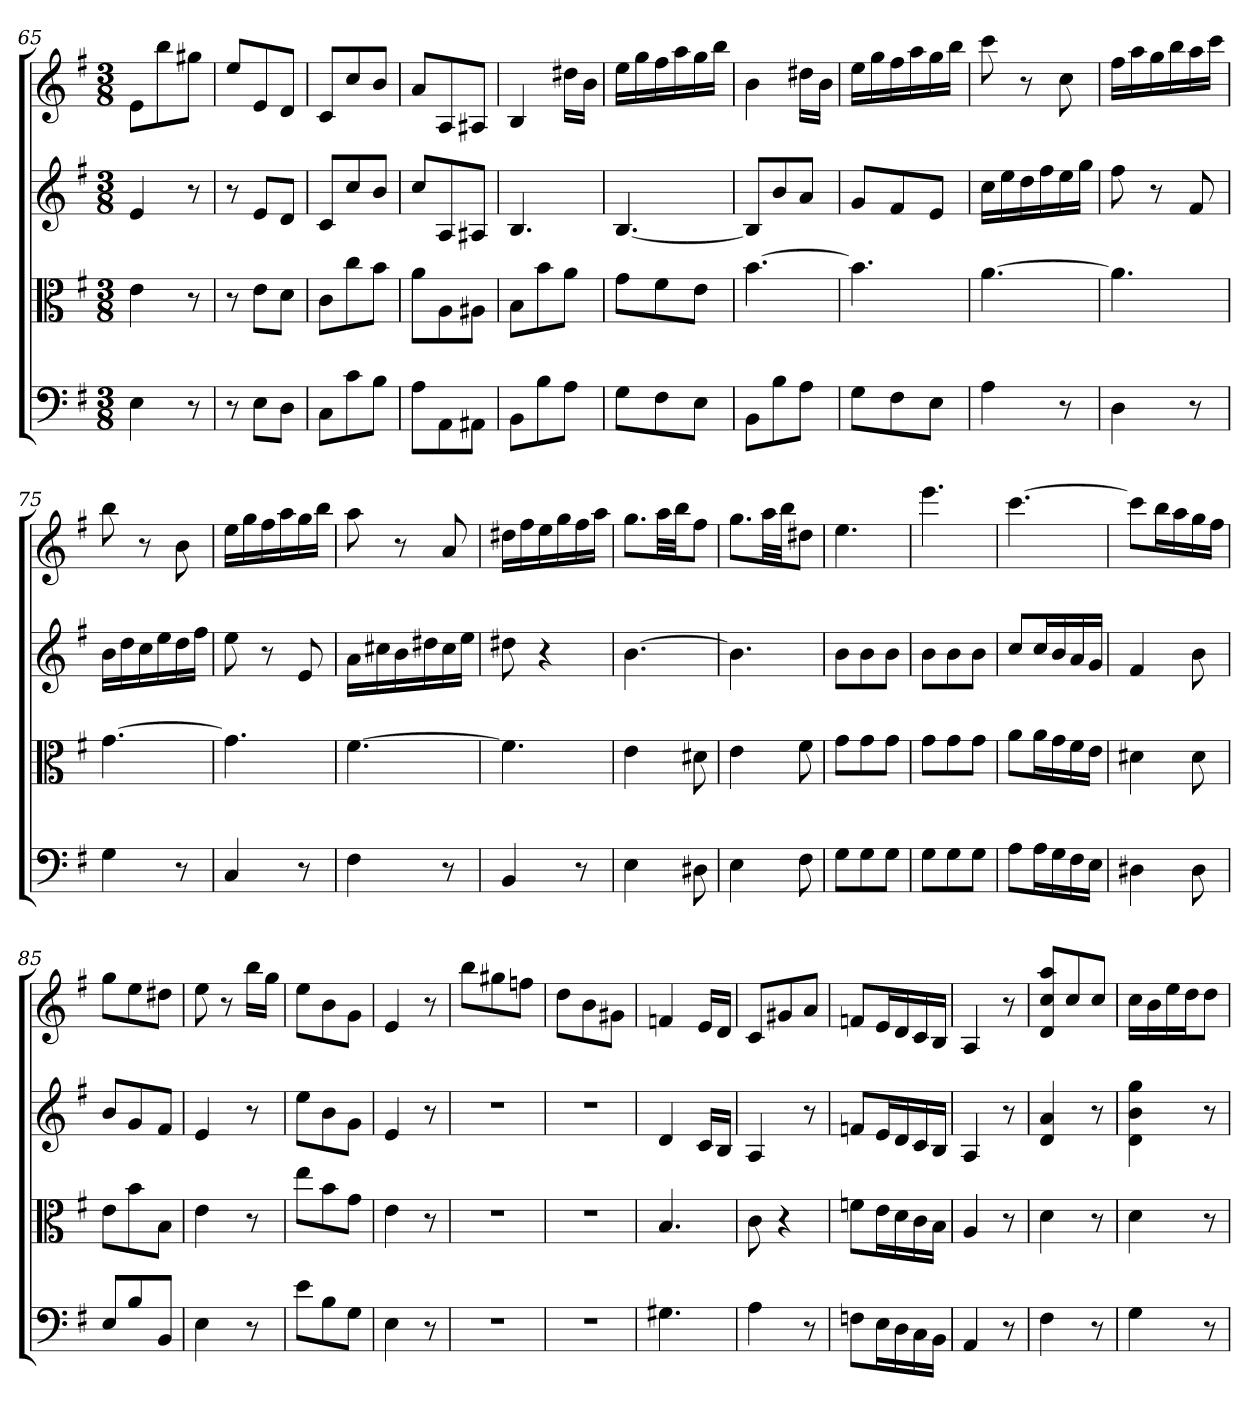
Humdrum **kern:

**kern	**kern	**kern	**kern
*part4	*part3	*part2	*part1
*staff4	*staff3	*staff2	*staff1
*clefF4	*clefC3	*clefG2	*clefG2
*k[f#]	*k[f#]	*k[f#]	*k[f#]
*G:	*G:	*G:	*G:
*M3/8	*M3/8	*M3/8	*M3/8
=65	=65	=65	=65
4E	4e	4e	8e\L
.	.	.	8bb\
8r	8r	8r	8gg#X\J
=66	=66	=66	=66
8r	8r	8r	8ee/L
8E\L	8e\L	8e/L	8e/
8D\J	8d\J	8d/J	8d/J
=67	=67	=67	=67
8C\L	8c\L	8c/L	8c/L
8c\	8cc\	8cc/	8cc/
8B\J	8b\J	8b/J	8b/J
=68	=68	=68	=68
8A\L	8a\L	8cc/L	8a/L
8AA\	8A\	8A/	8A/
8AA#X\J	8A#X\J	8A#X/J	8A#X/J
=69	=69	=69	=69
8BB\L	8B\L	4.B	4B
8B\	8b\	.	.
8A\J	8a\J	.	16dd#X\LL
.	.	.	16b\JJ
=70	=70	=70	=70
8G\L	8g\L	[4.B	16ee\LL
.	.	.	16gg\
8F#\	8f#\	.	16ff#\
.	.	.	16aa\
8E\J	8e\J	.	16gg\
.	.	.	16bb\JJ
=71	=71	=71	=71
8BB\L	[4.b	8B/L]	4b
8B\	.	8b/	.
8A\J	.	8a/J	16dd#X\LL
.	.	.	16b\JJ
=72	=72	=72	=72
8G\L	4.b]	8g/L	16ee\LL
.	.	.	16gg\
8F#\	.	8f#/	16ff#\
.	.	.	16aa\
8E\J	.	8e/J	16gg\
.	.	.	16bb\JJ
=73	=73	=73	=73
4A	[4.a	16cc\LL	8ccc
.	.	16ee\	.
.	.	16dd\	8r
.	.	16ff#\	.
8r	.	16ee\	8cc
.	.	16gg\JJ	.
=74	=74	=74	=74
4D	4.a]	8ff#	16ff#\LL
.	.	.	16aa\
.	.	8r	16gg\
.	.	.	16bb\
8r	.	8f#	16aa\
.	.	.	16ccc\JJ
=75	=75	=75	=75
4G	[4.g	16b\LL	8bb
.	.	16dd\	.
.	.	16cc\	8r
.	.	16ee\	.
8r	.	16dd\	8b
.	.	16ff#\JJ	.
=76	=76	=76	=76
4C	4.g]	8ee	16ee\LL
.	.	.	16gg\
.	.	8r	16ff#\
.	.	.	16aa\
8r	.	8e	16gg\
.	.	.	16bb\JJ
=77	=77	=77	=77
4F#	[4.f#	16a\LL	8aa
.	.	16cc#X\	.
.	.	16b\	8r
.	.	16dd#X\	.
8r	.	16cc#\	8a
.	.	16ee\JJ	.
=78	=78	=78	=78
4BB	4.f#]	8dd#X	16dd#X\LL
.	.	.	16ff#\
.	.	4r	16ee\
.	.	.	16gg\
8r	.	.	16ff#\
.	.	.	16aa\JJ
=79	=79	=79	=79
4E	4e	[4.b	8.gg\L
.	.	.	32aa\LL
.	.	.	32bb\JJ
8D#X	8d#X	.	8ff#\J
=80	=80	=80	=80
4E	4e	4.b]	8.gg\L
.	.	.	32aa\LL
.	.	.	32bb\JJ
8F#	8f#	.	8dd#X\J
=81	=81	=81	=81
8G\L	8g\L	8b\L	4.ee
8G\	8g\	8b\	.
8G\J	8g\J	8b\J	.
=82	=82	=82	=82
8G\L	8g\L	8b\L	4.eee
8G\	8g\	8b\	.
8G\J	8g\J	8b\J	.
=83	=83	=83	=83
8A\L	8a\L	8cc/L	[4.ccc
16A\L	16a\L	16cc/L	.
16G\	16g\	16b/	.
16F#\	16f#\	16a/	.
16E\JJ	16e\JJ	16g/JJ	.
=84	=84	=84	=84
4D#X	4d#X	4f#	8ccc\L]
.	.	.	16bb\L
.	.	.	16aa\
8D#	8d#	8b	16gg\
.	.	.	16ff#\JJ
=85	=85	=85	=85
8E/L	8e\L	8b/L	8gg\L
8B/	8b\	8g/	8ee\
8BB/J	8B\J	8f#/J	8dd#X\J
=86	=86	=86	=86
4E	4e	4e	8ee
.	.	.	8r
8r	8r	8r	16bb\LL
.	.	.	16gg\JJ
=87	=87	=87	=87
8e\L	8ee\L	8ee\L	8ee\L
8B\	8b\	8b\	8b\
8G\J	8g\J	8g\J	8g\J
=88	=88	=88	=88
4E	4e	4e	4e
8r	8r	8r	8r
=89	=89	=89	=89
4.r	4.r	4.r	8bb\L
.	.	.	8gg#X\
.	.	.	8ffn\J
=90	=90	=90	=90
4.r	4.r	4.r	8dd\L
.	.	.	8b\
.	.	.	8g#X\J
=91	=91	=91	=91
4.G#X	4.B	4d	4fn
.	.	16c/LL	16e/LL
.	.	16B/JJ	16d/JJ
=92	=92	=92	=92
4A	8c	4A	8c/L
.	4r	.	8g#X/
8r	.	8r	8a/J
=93	=93	=93	=93
8Fn\L	8fn\L	8fn/L	8fn/L
16E\L	16e\L	16e/L	16e/L
16D\	16d\	16d/	16d/
16C\	16c\	16c/	16c/
16BB\JJ	16B\JJ	16B/JJ	16B/JJ
=94	=94	=94	=94
4AA	4A	4A	4A
8r	8r	8r	8r
=95	=95	=95	=95
4F#	4d	4d 4a	8d/ 8cc/ 8aa/L
.	.	.	8cc/
8r	8r	8r	8cc/J
=96	=96	=96	=96
4G	4d	4d 4b 4gg	16cc\LL
.	.	.	16b\
.	.	.	16ee\
.	.	.	16dd\J
8r	8r	8r	8dd\J
=	=	=	=
*-	*-	*-	*-
